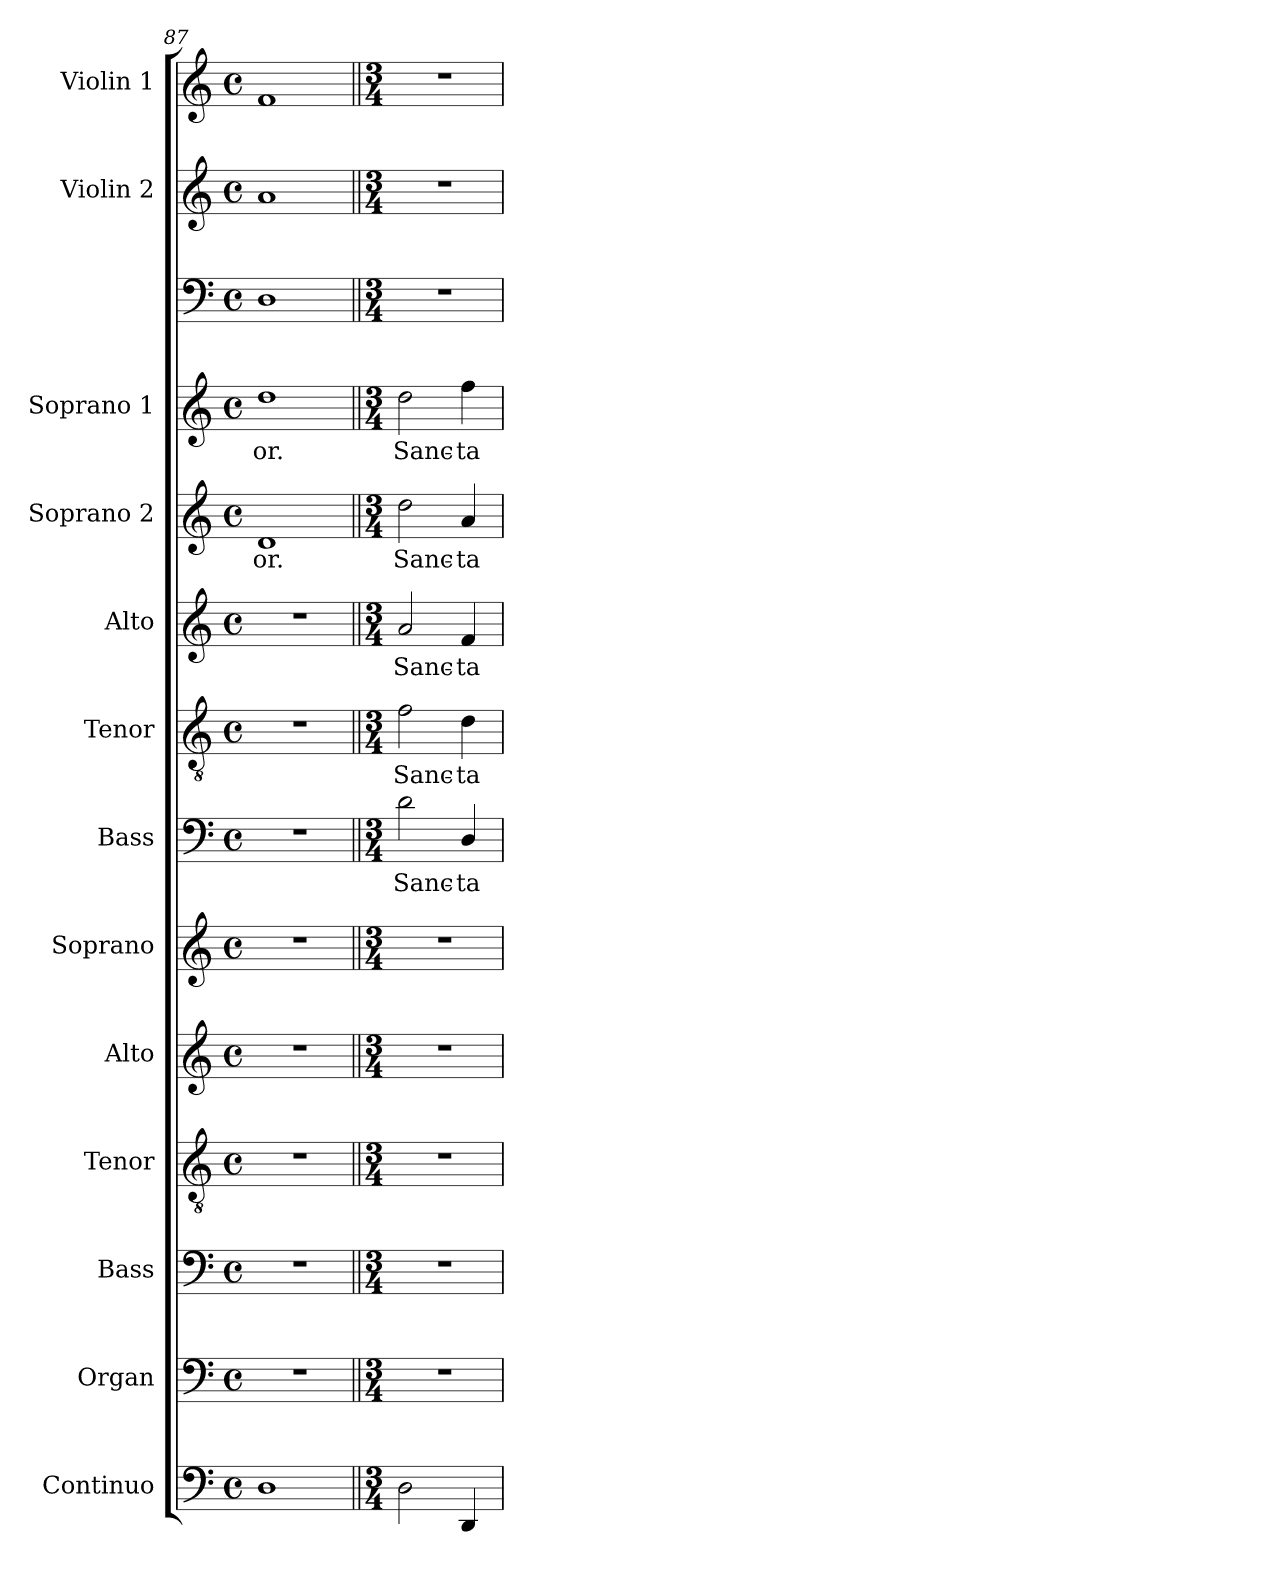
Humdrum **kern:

**kern	**kern	**kern	**kern	**kern	**kern	**kern	**text	**kern	**text	**kern	**text	**kern	**text	**kern	**text	**kern	**kern	**kern
*part14	*part13	*part12	*part11	*part10	*part9	*part8	*part8	*part7	*part7	*part6	*part6	*part5	*part5	*part4	*part4	*part3	*part2	*part1
*staff14	*staff13	*staff12	*staff11	*staff10	*staff9	*staff8	*staff8	*staff7	*staff7	*staff6	*staff6	*staff5	*staff5	*staff4	*staff4	*staff3	*staff2	*staff1
*I"Continuo	*I"Organ	*I"Bass	*I"Tenor	*I"Alto	*I"Soprano	*I"Bass	*	*I"Tenor	*	*I"Alto	*	*I"Soprano 2	*	*I"Soprano 1	*	*I""Acc. to violins"	*I"Violin 2	*I"Violin 1
*I'Cont.	*I'Org.	*I'B.	*I'T.	*I'A.	*I'S.	*I'B.	*	*I'T.	*	*I'A.	*	*I'S2.	*	*I'S1.	*	*I'Ac to violins.	*I'Vln. 2	*I'Vln. 1
*clefF4	*clefF4	*clefF4	*clefGv2	*clefG2	*clefG2	*clefF4	*	*clefGv2	*	*clefG2	*	*clefG2	*	*clefG2	*	*clefF4	*clefG2	*clefG2
*	*	*	*ITrd7c12	*	*	*	*	*ITrd7c12	*	*	*	*	*	*	*	*	*	*
*k[]	*k[]	*k[]	*k[]	*k[]	*k[]	*k[]	*	*k[]	*	*k[]	*	*k[]	*	*k[]	*	*k[]	*k[]	*k[]
*C:	*C:	*C:	*C:	*C:	*C:	*C:	*	*C:	*	*C:	*	*C:	*	*C:	*	*C:	*C:	*C:
*M4/4	*M4/4	*M4/4	*M4/4	*M4/4	*M4/4	*M4/4	*	*M4/4	*	*M4/4	*	*M4/4	*	*M4/4	*	*M4/4	*M4/4	*M4/4
*met(c)	*met(c)	*met(c)	*met(c)	*met(c)	*met(c)	*met(c)	*	*met(c)	*	*met(c)	*	*met(c)	*	*met(c)	*	*met(c)	*met(c)	*met(c)
=87	=87	=87	=87	=87	=87	=87	=87	=87	=87	=87	=87	=87	=87	=87	=87	=87	=87	=87
!	!	!	!	!	!	!	!	!	!	!	!	!	!LO:LY:b:color=#000000	!	!	!	!	!
!	!	!	!	!	!	!	!	!	!	!	!	!	!	!	!LO:LY:b:color=#000000	!	!	!
1Di	1r	1r	1r	1r	1r	1r	.	1r	.	1r	.	1di	-or.	1ddi	-or.	1Di	1ai	1fi
!!LO:PB:g=z
=88||	=88||	=88||	=88||	=88||	=88||	=88||	=88||	=88||	=88||	=88||	=88||	=88||	=88||	=88||	=88||	=88||	=88||	=88||
*M3/4	*M3/4	*M3/4	*M3/4	*M3/4	*M3/4	*M3/4	*	*M3/4	*	*M3/4	*	*M3/4	*	*M3/4	*	*M3/4	*M3/4	*M3/4
!	!LO:N:vis=1	!LO:N:vis=1	!LO:N:vis=1	!LO:N:vis=1	!LO:N:vis=1	!	!	!	!	!	!	!	!	!	!	!	!	!
!	!	!	!	!	!	!	!LO:LY:b:color=#000000	!	!	!	!	!	!	!	!	!	!	!
!	!	!	!	!	!	!	!	!	!LO:LY:b:color=#000000	!	!	!	!	!	!	!	!	!
!	!	!	!	!	!	!	!	!	!	!	!LO:LY:b:color=#000000	!	!	!	!	!	!	!
!	!	!	!	!	!	!	!	!	!	!	!	!	!LO:LY:b:color=#000000	!	!	!	!	!
!	!	!	!	!	!	!	!	!	!	!	!	!	!	!	!LO:LY:b:color=#000000	!LO:N:vis=1	!LO:N:vis=1	!LO:N:vis=1
2Di\	2.r	2.r	2.r	2.r	2.r	2di\	Sanc-	2Fi\	Sanc-	2ai/	Sanc-	2ddi\	Sanc-	2ddi\	Sanc-	2.r	2.r	2.r
!	!	!	!	!	!	!	!LO:LY:b:color=#000000	!	!	!	!	!	!	!	!	!	!	!
!	!	!	!	!	!	!	!	!	!LO:LY:b:color=#000000	!	!	!	!	!	!	!	!	!
!	!	!	!	!	!	!	!	!	!	!	!LO:LY:b:color=#000000	!	!	!	!	!	!	!
!	!	!	!	!	!	!	!	!	!	!	!	!	!LO:LY:b:color=#000000	!	!	!	!	!
!	!	!	!	!	!	!	!	!	!	!	!	!	!	!	!LO:LY:b:color=#000000	!	!	!
4DDi/	.	.	.	.	.	4Di/	-ta	4Di\	-ta	4fi/	-ta	4ai/	-ta	4ffi\	-ta	.	.	.
=	=	=	=	=	=	=	=	=	=	=	=	=	=	=	=	=	=	=
*-	*-	*-	*-	*-	*-	*-	*-	*-	*-	*-	*-	*-	*-	*-	*-	*-	*-	*-
